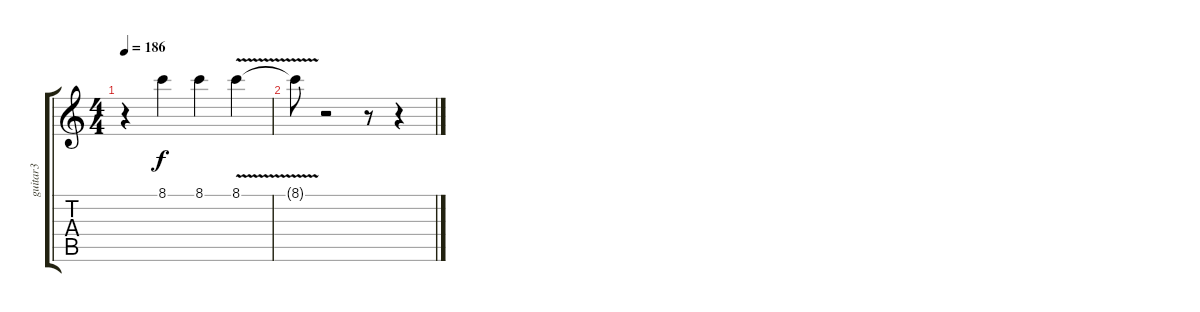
\track ("guitar3" "guitar3") {instrument distortionguitar}
\staff {score tabs}
\tuning (E4 B3 G3 D3 A2 E2) {hide}
\ts (4 4)
\tempo 186
\clef g2
\ks c
r.4{dy f} 8.1.4 8.1.4 8.1{v}.4 |
8.1{t}.8 r.2 r.8 r.4
